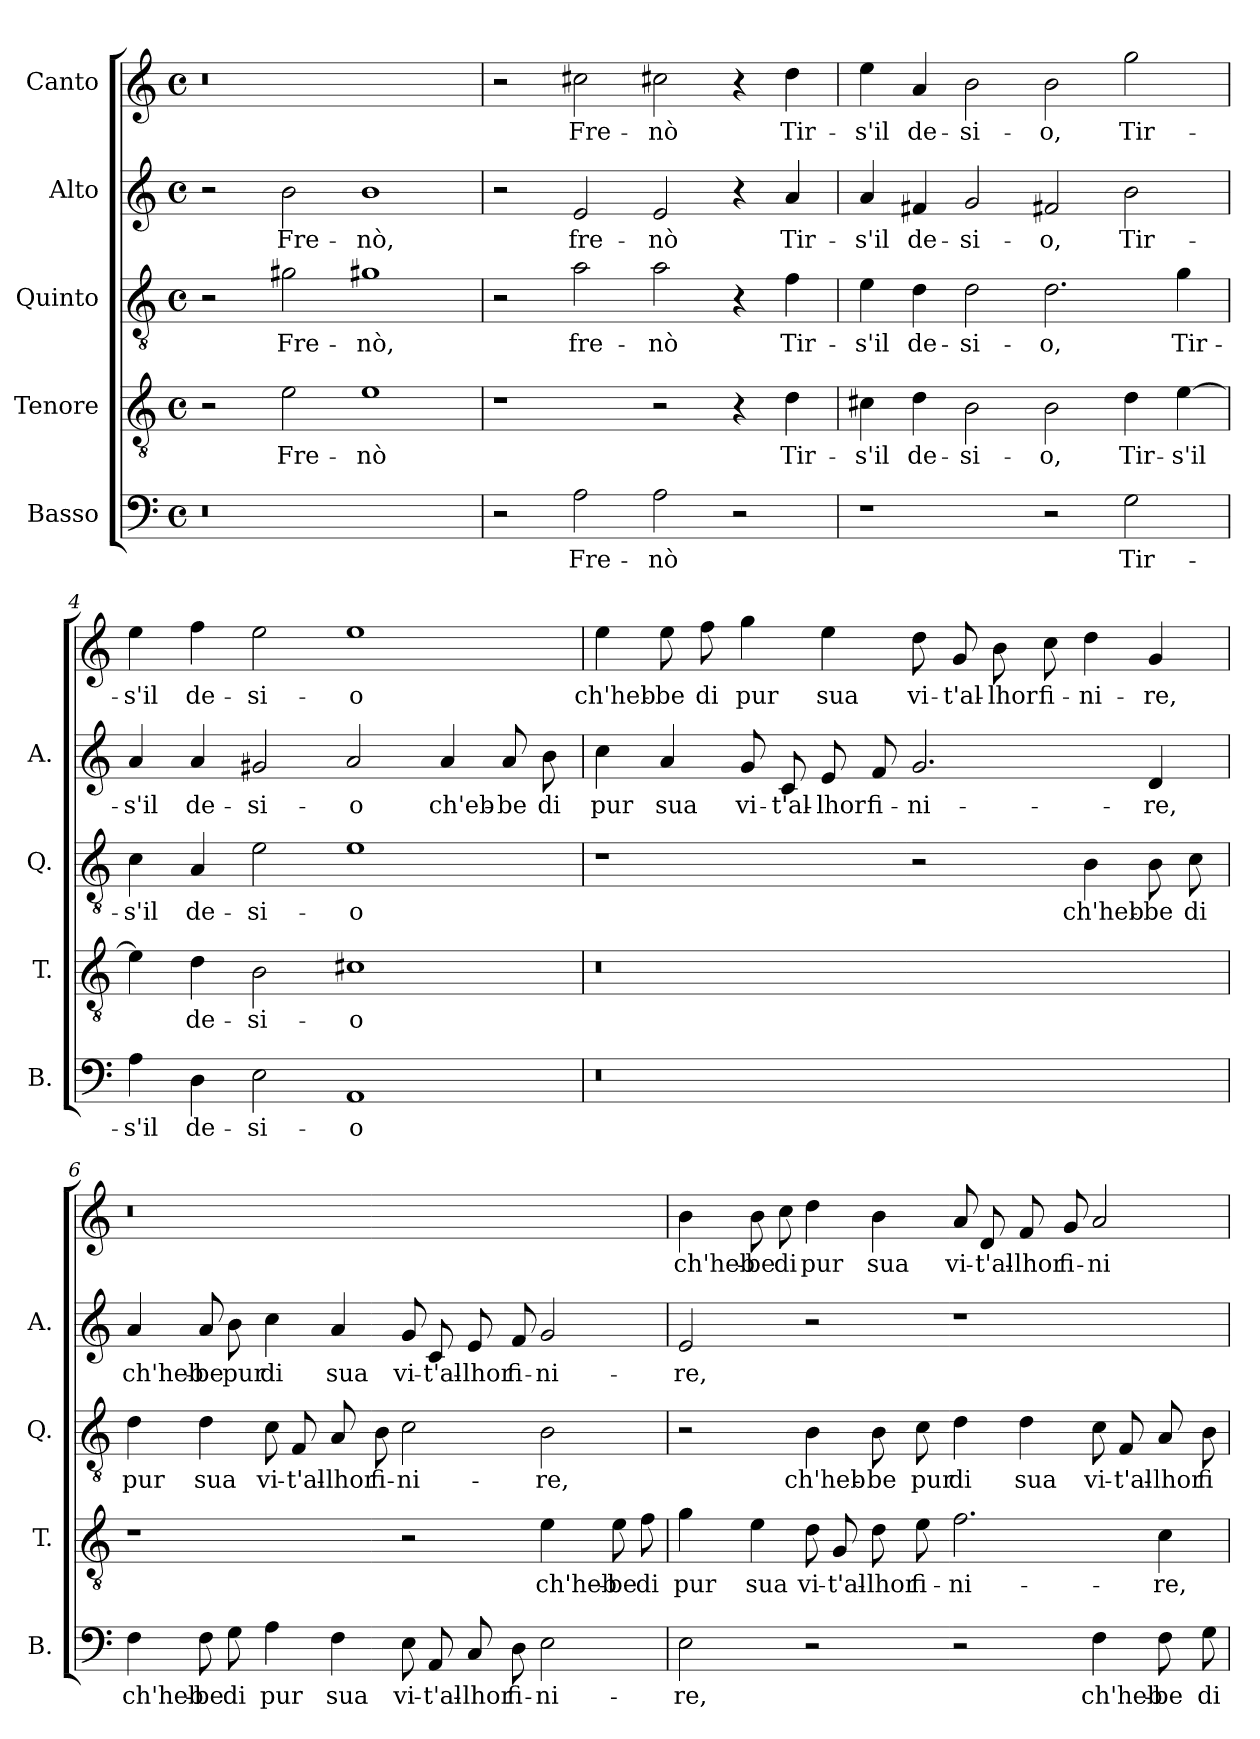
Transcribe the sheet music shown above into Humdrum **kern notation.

**kern	**text	**kern	**text	**kern	**text	**kern	**text	**kern	**text
*part5	*part5	*part4	*part4	*part3	*part3	*part2	*part2	*part1	*part1
*staff5	*staff5	*staff4	*staff4	*staff3	*staff3	*staff2	*staff2	*staff1	*staff1
*I"Basso	*	*I"Tenore	*	*I"Quinto	*	*I"Alto	*	*I"Canto	*
*I'B.	*	*I'T.	*	*I'Q.	*	*I'A.	*	*	*
*clefF4	*	*clefGv2	*	*clefGv2	*	*clefG2	*	*clefG2	*
*k[]	*	*k[]	*	*k[]	*	*k[]	*	*k[]	*
*C:	*	*C:	*	*C:	*	*C:	*	*C:	*
*M4/4	*	*M4/4	*	*M4/4	*	*M4/4	*	*M4/4	*
*met(c)	*	*met(c)	*	*met(c)	*	*met(c)	*	*met(c)	*
=1	=1	=1	=1	=1	=1	=1	=1	=1	=1
!LO:N:vis=0	!	!	!	!	!	!	!	!LO:N:vis=0	!
1r	.	2r	.	2r	.	2r	.	1r	.
.	.	2e\	Fre-	2g#X\	Fre-	2b\	Fre-	.	.
1ryy	.	1e\	-nò	1g#X\	-nò,	1b\	-nò,	1ryy	.
=2	=2	=2	=2	=2	=2	=2	=2	=2	=2
2r	.	1r	.	2r	.	2r	.	2r	.
2A\	Fre-	.	.	2a\	fre-	2e/	fre-	2cc#X\	Fre-
2A\	-nò	2r	.	2a\	-nò	2e/	-nò	2cc#X\	-nò
2r	.	4r	.	4r	.	4r	.	4r	.
.	.	4d\	Tir-	4f\	Tir-	4a/	Tir-	4dd\	Tir-
=3	=3	=3	=3	=3	=3	=3	=3	=3	=3
1r	.	4c#X\	-s'il	4e\	-s'il	4a/	-s'il	4ee\	-s'il
.	.	4d\	de-	4d\	de-	4f#X/	de-	4a/	de-
.	.	2B\	-si-	2d\	-si-	2g/	-si-	2b\	-si-
2r	.	2B\	-o,	2.d\	-o,	2f#X/	-o,	2b\	-o,
2G\	Tir-	4d\	Tir-	.	.	2b\	Tir-	2gg\	Tir-
.	.	[4e\	-s'il	4g\	Tir-	.	.	.	.
=4	=4	=4	=4	=4	=4	=4	=4	=4	=4
4A\	-s'il	4e\]	.	4c\	-s'il	4a/	-s'il	4ee\	-s'il
4D\	de-	4d\	de-	4A/	de-	4a/	de-	4ff\	de-
2E\	-si-	2B\	-si-	2e\	-si-	2g#X/	-si-	2ee\	-si-
1AA/	-o	1c#X\	-o	1e\	-o	2a/	-o	1ee\	-o
.	.	.	.	.	.	4a/	ch'eb-	.	.
.	.	.	.	.	.	8a/	-be	.	.
.	.	.	.	.	.	8b\	di	.	.
=5	=5	=5	=5	=5	=5	=5	=5	=5	=5
!LO:N:vis=0	!	!LO:N:vis=0	!	!	!	!	!	!	!
1r	.	1r	.	1r	.	4cc\	pur	4ee\	ch'heb-
.	.	.	.	.	.	4a/	sua	8ee\	-be
.	.	.	.	.	.	.	.	8ff\	di
.	.	.	.	.	.	8g/	vi-	4gg\	pur
.	.	.	.	.	.	8c/	-t'al-	.	.
.	.	.	.	.	.	8e/	-lhor	4ee\	sua
.	.	.	.	.	.	8f/	fi-	.	.
1ryy	.	1ryy	.	2r	.	2.g/	-ni-	8dd\	vi-
.	.	.	.	.	.	.	.	8g/	-t'al-
.	.	.	.	.	.	.	.	8b\	-lhor
.	.	.	.	.	.	.	.	8cc\	fi-
.	.	.	.	4B\	ch'heb-	.	.	4dd\	-ni-
.	.	.	.	8B\	-be	4d/	-re,	4g/	-re,
.	.	.	.	8c\	di	.	.	.	.
=6	=6	=6	=6	=6	=6	=6	=6	=6	=6
!	!	!	!	!	!	!	!	!LO:N:vis=0	!
4F\	ch'heb-	1r	.	4d\	pur	4a/	ch'heb-	1r	.
8F\	-be	.	.	4d\	sua	8a/	-be	.	.
8G\	di	.	.	.	.	8b\	pur	.	.
4A\	pur	.	.	8c\	vi-	4cc\	di	.	.
.	.	.	.	8F/	-t'al-	.	.	.	.
4F\	sua	.	.	8A/	-lhor	4a/	sua	.	.
.	.	.	.	8B\	fi-	.	.	.	.
8E\	vi-	2r	.	2c\	-ni-	8g/	vi-	1ryy	.
8AA/	-t'al-	.	.	.	.	8c/	-t'al-	.	.
8C/	-lhor	.	.	.	.	8e/	-lhor	.	.
8D\	fi-	.	.	.	.	8f/	fi-	.	.
2E\	-ni-	4e\	ch'heb-	2B\	-re,	2g/	-ni-	.	.
.	.	8e\	-be	.	.	.	.	.	.
.	.	8f\	di	.	.	.	.	.	.
=7	=7	=7	=7	=7	=7	=7	=7	=7	=7
2E\	-re,	4g\	pur	2r	.	2e/	-re,	4b\	ch'heb-
.	.	4e\	sua	.	.	.	.	8b\	-be
.	.	.	.	.	.	.	.	8cc\	di
2r	.	8d\	vi-	4B\	ch'heb-	2r	.	4dd\	pur
.	.	8G/	-t'al-	.	.	.	.	.	.
.	.	8d\	-lhor	8B\	-be	.	.	4b\	sua
.	.	8e\	fi-	8c\	pur	.	.	.	.
2r	.	2.f\	-ni-	4d\	di	1r	.	8a/	vi-
.	.	.	.	.	.	.	.	8d/	-t'al-
.	.	.	.	4d\	sua	.	.	8f/	-lhor
.	.	.	.	.	.	.	.	8g/	fi-
4F\	ch'heb-	.	.	8c\	vi-	.	.	2a/	-ni-
.	.	.	.	8F/	-t'al-	.	.	.	.
8F\	-be	4c\	-re,	8A/	-lhor	.	.	.	.
8G\	di	.	.	8B\	fi-	.	.	.	.
=	=	=	=	=	=	=	=	=	=
*-	*-	*-	*-	*-	*-	*-	*-	*-	*-
